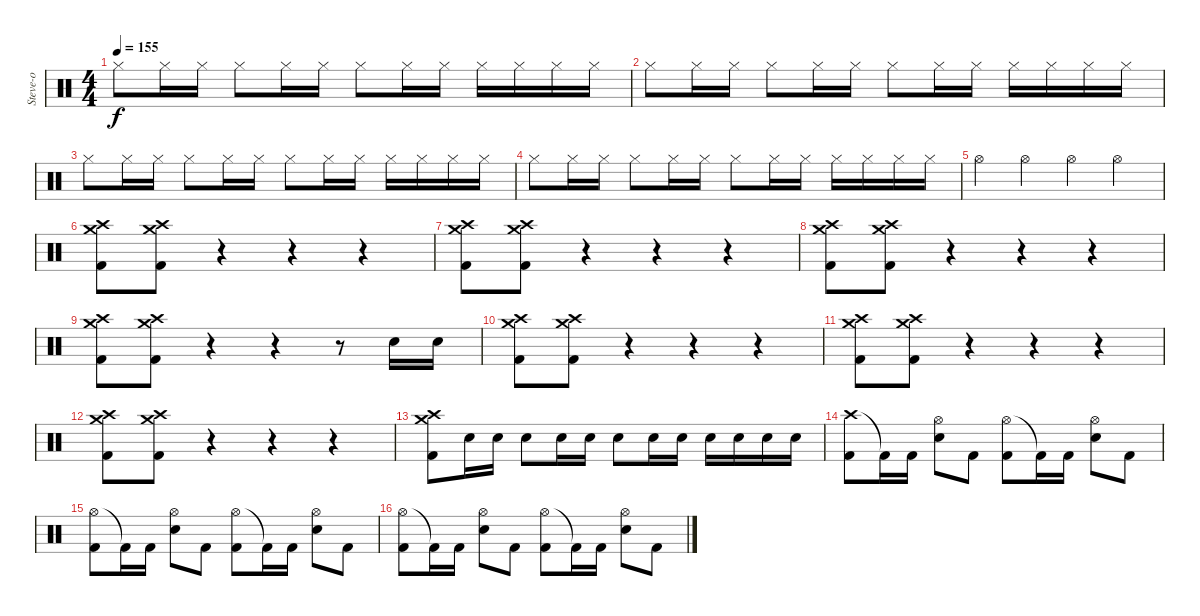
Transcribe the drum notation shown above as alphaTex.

\track ("Steve-o" "Steve-o") {instrument percussion}
\staff {score}
\articulation defaults
\ts (4 4)
\tempo 155
\clef neutral
\ks c "Hi-Hat (closed)".8{dy f} "Hi-Hat (closed)".16 "Hi-Hat (closed)".16 "Hi-Hat (closed)".8 "Hi-Hat (closed)".16 "Hi-Hat (closed)".16 "Hi-Hat (closed)".8 "Hi-Hat (closed)".16 "Hi-Hat (closed)".16 "Hi-Hat (closed)".16 "Hi-Hat (closed)".16 "Hi-Hat (closed)".16 "Hi-Hat (closed)".16
|
"Hi-Hat (closed)".8 "Hi-Hat (closed)".16 "Hi-Hat (closed)".16 "Hi-Hat (closed)".8 "Hi-Hat (closed)".16 "Hi-Hat (closed)".16 "Hi-Hat (closed)".8 "Hi-Hat (closed)".16 "Hi-Hat (closed)".16 "Hi-Hat (closed)".16 "Hi-Hat (closed)".16 "Hi-Hat (closed)".16 "Hi-Hat (closed)".16 |
"Hi-Hat (closed)".8 "Hi-Hat (closed)".16 "Hi-Hat (closed)".16 "Hi-Hat (closed)".8 "Hi-Hat (closed)".16 "Hi-Hat (closed)".16 "Hi-Hat (closed)".8 "Hi-Hat (closed)".16 "Hi-Hat (closed)".16 "Hi-Hat (closed)".16 "Hi-Hat (closed)".16 "Hi-Hat (closed)".16 "Hi-Hat (closed)".16 |
"Hi-Hat (closed)".8 "Hi-Hat (closed)".16 "Hi-Hat (closed)".16 "Hi-Hat (closed)".8 "Hi-Hat (closed)".16 "Hi-Hat (closed)".16 "Hi-Hat (closed)".8 "Hi-Hat (closed)".16 "Hi-Hat (closed)".16 "Hi-Hat (closed)".16 "Hi-Hat (closed)".16 "Hi-Hat (closed)".16 "Hi-Hat (closed)".16 |
"Hi-Hat (open)".4 "Hi-Hat (open)".4 "Hi-Hat (open)".4 "Hi-Hat (open)".4 |
("Crash high (hit)" "Crash medium (hit)" "Kick (hit) 2").8 ("Crash high (hit)" "Crash medium (hit)" "Kick (hit) 2").8 r.4 r.4 r.4 |
("Crash high (hit)" "Crash medium (hit)" "Kick (hit) 2").8 ("Crash high (hit)" "Crash medium (hit)" "Kick (hit) 2").8 r.4 r.4 r.4 |
("Crash high (hit)" "Crash medium (hit)" "Kick (hit) 2").8 ("Crash high (hit)" "Crash medium (hit)" "Kick (hit) 2").8 r.4 r.4 r.4 |
("Crash high (hit)" "Crash medium (hit)" "Kick (hit) 2").8 ("Crash high (hit)" "Crash medium (hit)" "Kick (hit) 2").8 r.4 r.4 r.8 "Electric Snare (hit)".16 "Electric Snare (hit)".16 |
("Crash high (hit)" "Crash medium (hit)" "Kick (hit) 2").8 ("Crash high (hit)" "Crash medium (hit)" "Kick (hit) 2").8 r.4 r.4 r.4 |
("Crash high (hit)" "Crash medium (hit)" "Kick (hit) 2").8 ("Crash high (hit)" "Crash medium (hit)" "Kick (hit) 2").8 r.4 r.4 r.4 |
("Crash high (hit)" "Crash medium (hit)" "Kick (hit) 2").8 ("Crash high (hit)" "Crash medium (hit)" "Kick (hit) 2").8 r.4 r.4 r.4 |
("Crash high (hit)" "Crash medium (hit)" "Kick (hit) 2").8 "Electric Snare (hit)".16 "Electric Snare (hit)".16 "Electric Snare (hit)".8 "Electric Snare (hit)".16 "Electric Snare (hit)".16 "Electric Snare (hit)".8 "Electric Snare (hit)".16 "Electric Snare (hit)".16 "Electric Snare (hit)".16 "Electric Snare (hit)".16 "Electric Snare (hit)".16 "Electric Snare (hit)".16 |
("Crash high (hit)" "Kick (hit) 2").8 "Kick (hit) 2"{t}.16 "Kick (hit) 2".16 ("Hi-Hat (open)" "Electric Snare (hit)").8 "Kick (hit) 2".8 ("Hi-Hat (open)" "Kick (hit) 2").8 "Kick (hit) 2"{t}.16 "Kick (hit) 2".16 ("Hi-Hat (open)" "Electric Snare (hit)").8 "Kick (hit) 2".8 |
("Hi-Hat (open)" "Kick (hit) 2").8 "Kick (hit) 2"{t}.16 "Kick (hit) 2".16 ("Hi-Hat (open)" "Electric Snare (hit)").8 "Kick (hit) 2".8 ("Hi-Hat (open)" "Kick (hit) 2").8 "Kick (hit) 2"{t}.16 "Kick (hit) 2".16 ("Hi-Hat (open)" "Electric Snare (hit)").8 "Kick (hit) 2".8 |
("Hi-Hat (open)" "Kick (hit) 2").8 "Kick (hit) 2"{t}.16 "Kick (hit) 2".16 ("Hi-Hat (open)" "Electric Snare (hit)").8 "Kick (hit) 2".8 ("Hi-Hat (open)" "Kick (hit) 2").8 "Kick (hit) 2"{t}.16 "Kick (hit) 2".16 ("Hi-Hat (open)" "Electric Snare (hit)").8 "Kick (hit) 2".8
